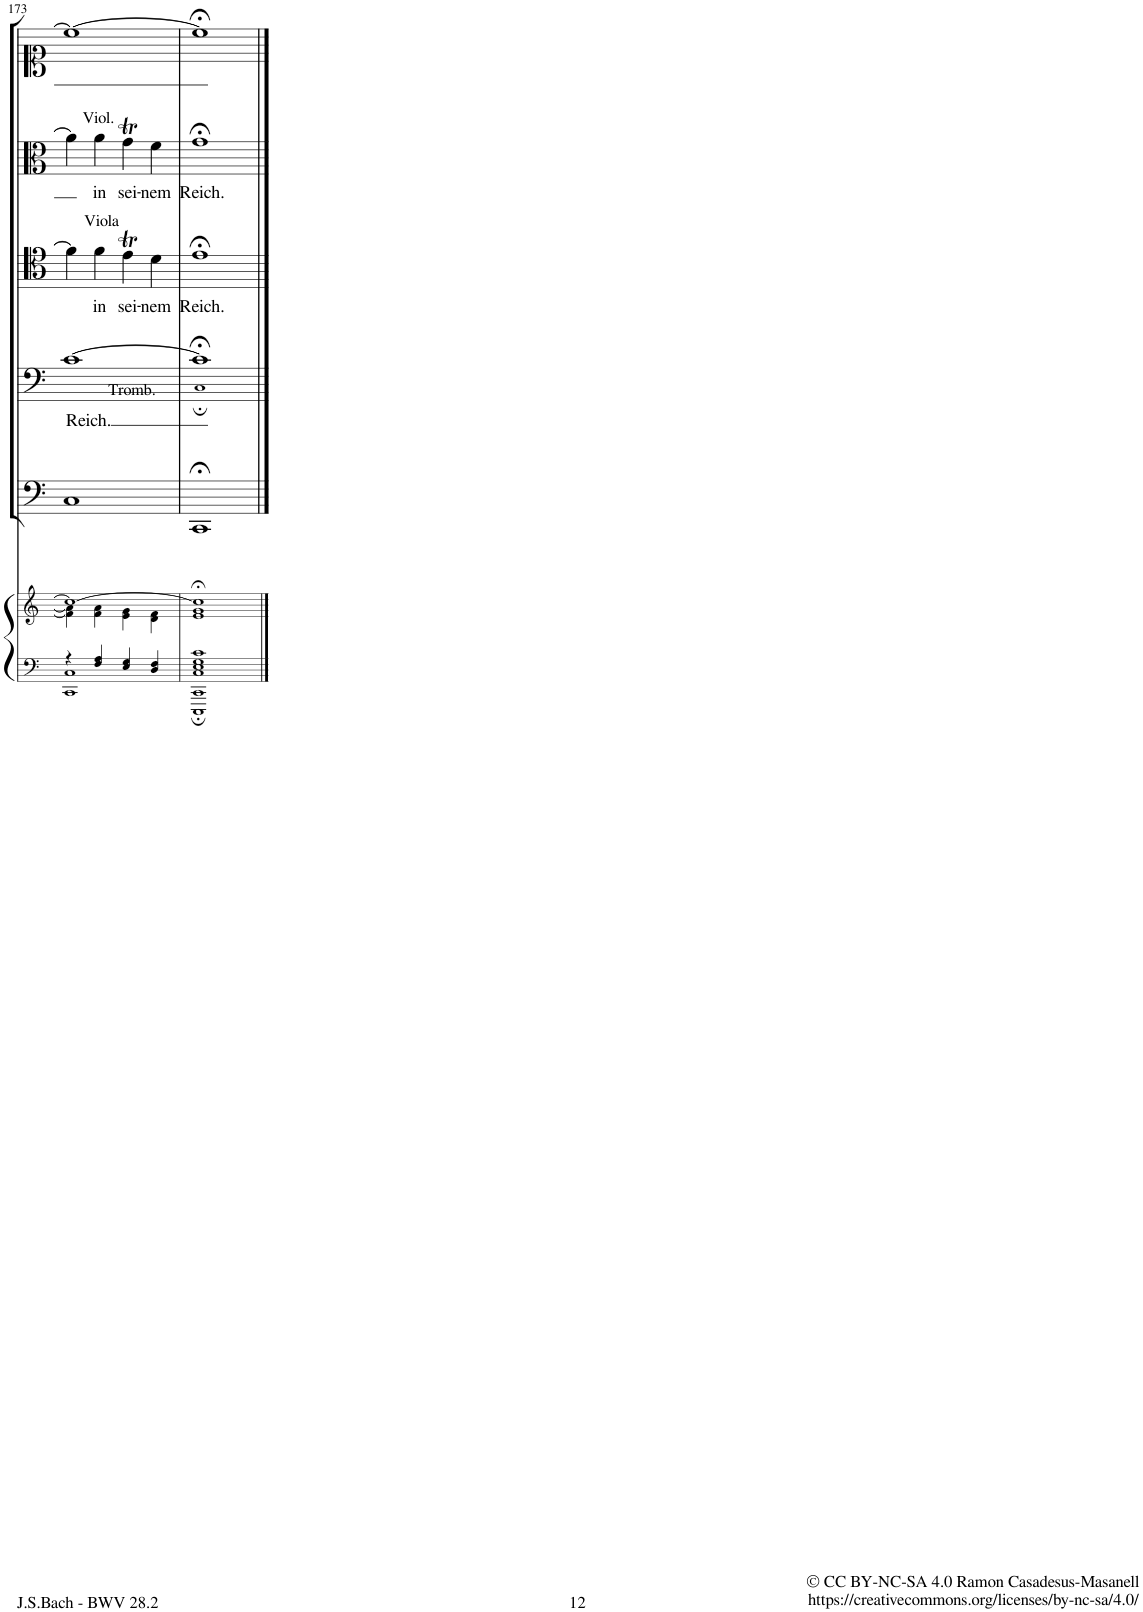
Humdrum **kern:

**kern	**kern	**kern	**kern	**text	**kern	**text	**kern	**text	**kern
*part6	*part6	*part5	*part4	*part4	*part3	*part3	*part2	*part2	*part1
*staff7	*staff6	*staff5	*staff4	*staff4	*staff3	*staff3	*staff2	*staff2	*staff1
*I"Piano reduction	*	*I"Continuo	*I"Basso. Trombone III. col Basso.	*	*I"Tenore.  Trombone II. Viola. Taille col Tenore.	*	*I"Alto. Trombone I.VioIino II. Oboe II. coll'Alto	*	*I"Soprano. Cornetto.Violino I. Oboe I. col Soprano
*I'Pno	*	*	*	*	*	*	*	*	*
!!LO:PB:g=z
*clefF4	*clefG2	*clefF4	*clefF4	*	*clefC4	*	*clefC3	*	*clefC1
*k[]	*k[]	*k[]	*k[]	*	*k[]	*	*k[]	*	*k[]
*M2/2	*M2/2	*M2/2	*M2/2	*	*M2/2	*	*M2/2	*	*M2/2
*met(c|)	*met(c|)	*met(c|)	*met(c|)	*	*met(c|)	*	*met(c|)	*	*met(c|)
=173	=173	=173	=173	=173	=173	=173	=173	=173	=173
*^	*^	*	*	*	*	*	*	*	*
!	!	!	!	!	!	!LO:LY:b	!	!	!	!	!
4r	1CC 1C	1cc_	4f\] 4a\]	1C	[>1c	Reich.	4f\]	.	4a\]	.	1cc_
!	!	!	!	!	!	!	!	!	!LO:TX:a:t=Viol.	!	!
!	!	!	!	!	!	!	!LO:TX:a:t=Viola	!	!	!	!
!	!	!	!	!	!	!	!	!LO:LY:b	!	!LO:LY:b	!
4F/ 4A/	.	.	4f\ 4a\	.	.	.	4f\	in	4a\	in	.
!	!	!	!	!	!	!	!	!LO:LY:b	!	!LO:LY:b	!
4E/ 4G/	.	.	4e\ 4g\	.	.	.	4et\	sei-	4gT\	sei-	.
!	!	!	!	!	!	!	!	!LO:LY:b	!	!LO:LY:b	!
4D/ 4F/	.	.	4d\ 4f\	.	.	.	4d\	-nem	4f\	-nem	.
=174	=174	=174	=174	=174	=174	=174	=174	=174	=174	=174	=174
*	*	*	*	*	*^	*	*	*	*	*	*
!	!	!	!	!	!LO:TX:a:t=Tromb.	!	!	!	!	!	!	!
!	!	!	!	!	!	!	!	!	!LO:LY:b	!	!LO:LY:b	!
1C 1E 1G 1c	1CCC; 1CC;	1g;< 1cc];<	1e	1CC;<	1c;<]	1C;!	.	1e;<	Reich.	1g;<	Reich.	1cc;<]
*v	*v	*	*	*	*v	*v	*	*	*	*	*	*
*	*v	*v	*	*	*	*	*	*	*	*
==	==	==	==	==	==	==	==	==	==
*-	*-	*-	*-	*-	*-	*-	*-	*-	*-
